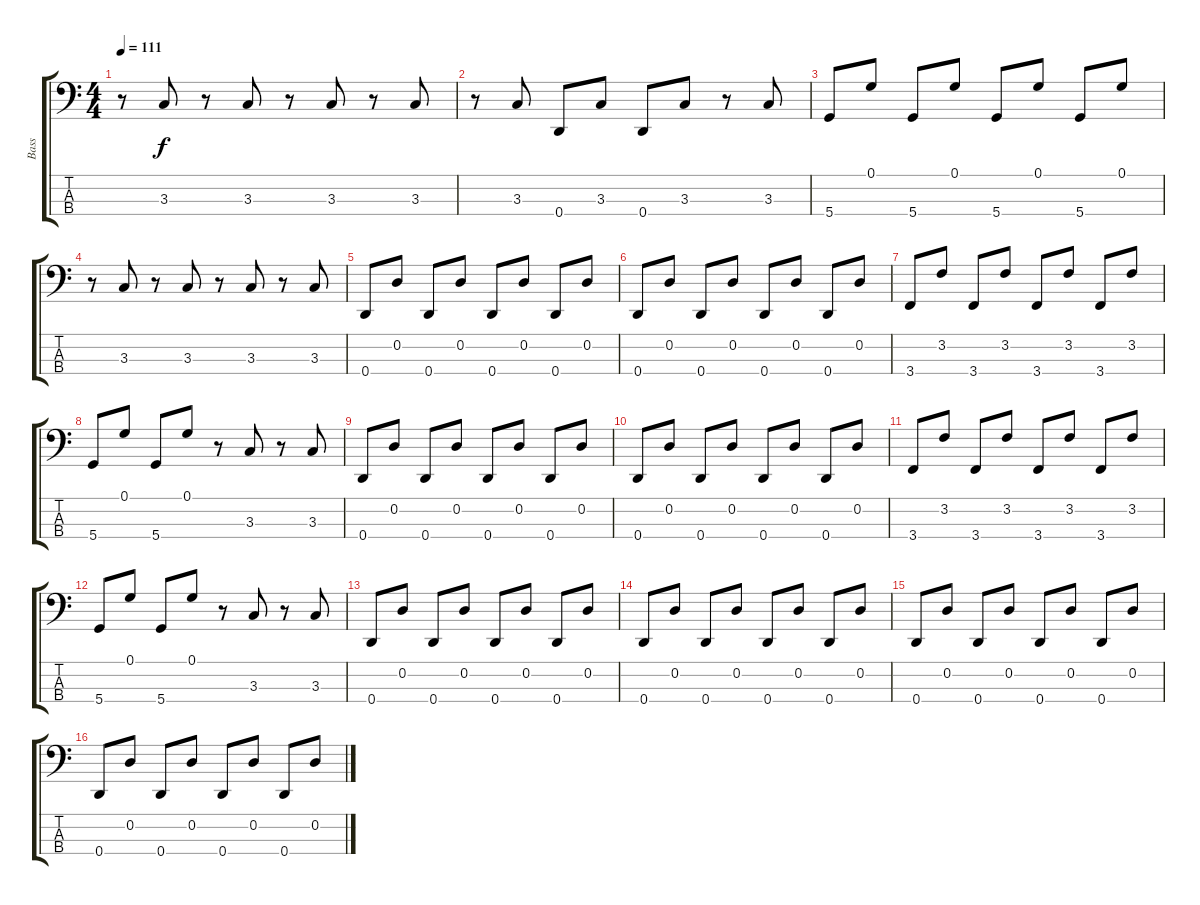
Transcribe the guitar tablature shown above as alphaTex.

\track ("Bass" "Bass") {instrument electricbassfinger}
\staff {score tabs}
\tuning (G2 D2 A1 D1) {hide}
\ts (4 4)
\tempo 111
\clef f4
\ks c
r.8{dy f} 3.3.8 r.8 3.3.8 r.8 3.3.8 r.8 3.3.8 |
r.8 3.3.8 0.4.8 3.3.8 0.4.8 3.3.8 r.8 3.3.8 |
5.4.8 0.1.8 5.4.8 0.1.8 5.4.8 0.1.8 5.4.8 0.1.8 |
r.8 3.3.8 r.8 3.3.8 r.8 3.3.8 r.8 3.3.8 |
0.4.8 0.2.8 0.4.8 0.2.8 0.4.8 0.2.8 0.4.8 0.2.8 |
0.4.8 0.2.8 0.4.8 0.2.8 0.4.8 0.2.8 0.4.8 0.2.8 |
3.4.8 3.2.8 3.4.8 3.2.8 3.4.8 3.2.8 3.4.8 3.2.8 |
5.4.8 0.1.8 5.4.8 0.1.8 r.8 3.3.8 r.8 3.3.8 |
0.4.8 0.2.8 0.4.8 0.2.8 0.4.8 0.2.8 0.4.8 0.2.8 |
0.4.8 0.2.8 0.4.8 0.2.8 0.4.8 0.2.8 0.4.8 0.2.8 |
3.4.8 3.2.8 3.4.8 3.2.8 3.4.8 3.2.8 3.4.8 3.2.8 |
5.4.8 0.1.8 5.4.8 0.1.8 r.8 3.3.8 r.8 3.3.8 |
0.4.8 0.2.8 0.4.8 0.2.8 0.4.8 0.2.8 0.4.8 0.2.8 |
0.4.8 0.2.8 0.4.8 0.2.8 0.4.8 0.2.8 0.4.8 0.2.8 |
0.4.8 0.2.8 0.4.8 0.2.8 0.4.8 0.2.8 0.4.8 0.2.8 |
0.4.8 0.2.8 0.4.8 0.2.8 0.4.8 0.2.8 0.4.8 0.2.8
